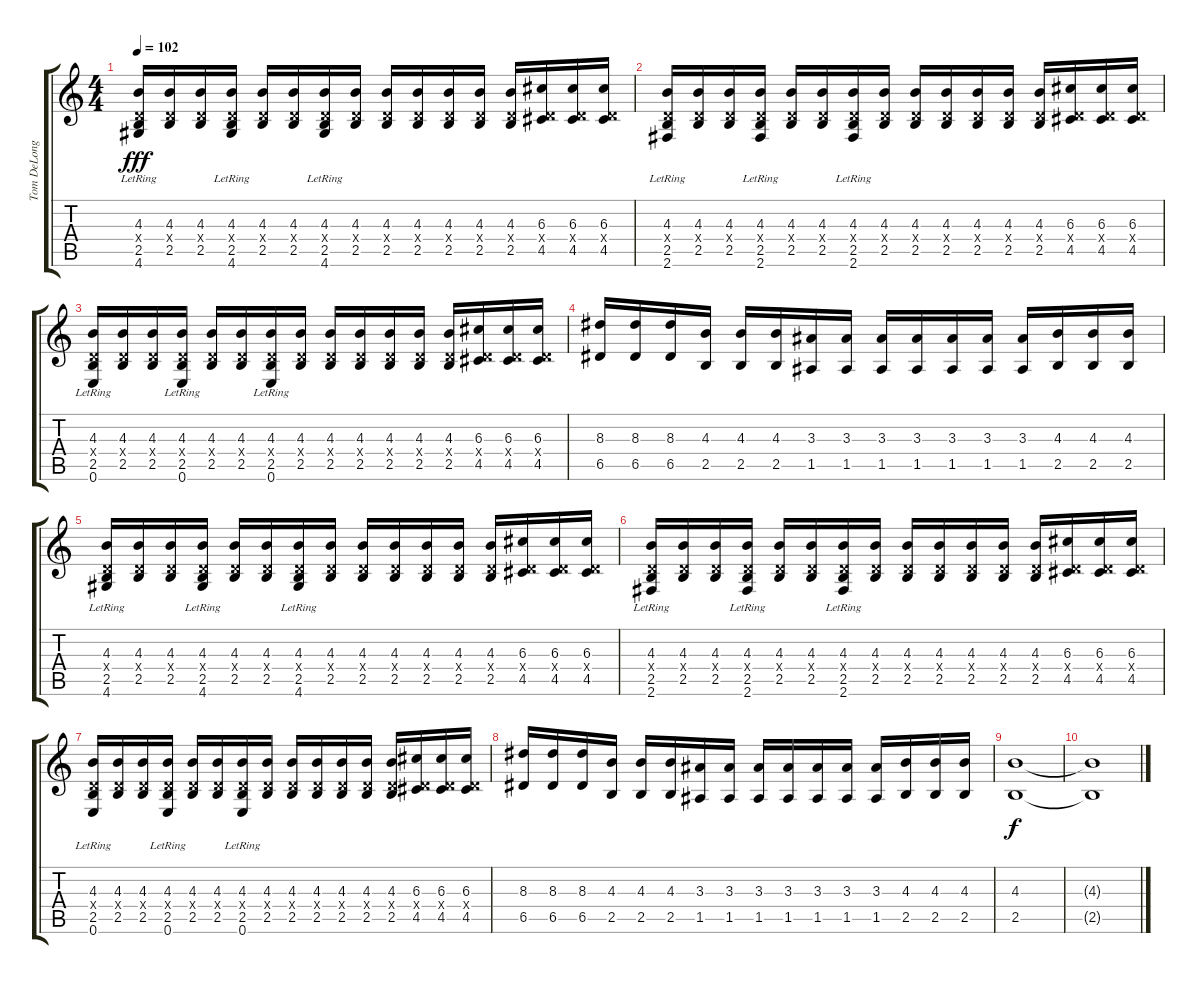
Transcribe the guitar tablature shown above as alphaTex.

\track ("Tom DeLonge" "Tom DeLong") {instrument distortionguitar}
\staff {score tabs}
\tuning (E4 B3 G3 D3 A2 E2) {hide}
\ts (4 4)
\tempo 102
\clef g2
\ks c
(4.3 0.4{x} 2.5 4.6{lr}).16{dy fff} (4.3 0.4{x} 2.5).16 (4.3 0.4{x} 2.5).16 (4.3 0.4{x} 2.5 4.6{lr}).16 (4.3 0.4{x} 2.5).16 (4.3 0.4{x} 2.5).16 (4.3 0.4{x} 2.5 4.6{lr}).16 (4.3 0.4{x} 2.5).16 (4.3 0.4{x} 2.5).16 (4.3 0.4{x} 2.5).16 (4.3 0.4{x} 2.5).16 (4.3 0.4{x} 2.5).16 (4.3 0.4{x} 2.5).16 (6.3 0.4{x} 4.5).16 (6.3 0.4{x} 4.5).16 (6.3 0.4{x} 4.5).16 |
(4.3 0.4{x} 2.5 2.6{lr}).16 (4.3 0.4{x} 2.5).16 (4.3 0.4{x} 2.5).16 (4.3 0.4{x} 2.5 2.6{lr}).16 (4.3 0.4{x} 2.5).16 (4.3 0.4{x} 2.5).16 (4.3 0.4{x} 2.5 2.6{lr}).16 (4.3 0.4{x} 2.5).16 (4.3 0.4{x} 2.5).16 (4.3 0.4{x} 2.5).16 (4.3 0.4{x} 2.5).16 (4.3 0.4{x} 2.5).16 (4.3 0.4{x} 2.5).16 (6.3 0.4{x} 4.5).16 (6.3 0.4{x} 4.5).16 (6.3 0.4{x} 4.5).16 |
(4.3 0.4{x} 2.5 0.6{lr}).16 (4.3 0.4{x} 2.5).16 (4.3 0.4{x} 2.5).16 (4.3 0.4{x} 2.5 0.6{lr}).16 (4.3 0.4{x} 2.5).16 (4.3 0.4{x} 2.5).16 (4.3 0.4{x} 2.5 0.6{lr}).16 (4.3 0.4{x} 2.5).16 (4.3 0.4{x} 2.5).16 (4.3 0.4{x} 2.5).16 (4.3 0.4{x} 2.5).16 (4.3 0.4{x} 2.5).16 (4.3 0.4{x} 2.5).16 (6.3 0.4{x} 4.5).16 (6.3 0.4{x} 4.5).16 (6.3 0.4{x} 4.5).16 |
(8.3 6.5).16 (8.3 6.5).16 (8.3 6.5).16 (4.3 2.5).16 (4.3 2.5).16 (4.3 2.5).16 (3.3 1.5).16 (3.3 1.5).16 (3.3 1.5).16 (3.3 1.5).16 (3.3 1.5).16 (3.3 1.5).16 (3.3 1.5).16 (4.3 2.5).16 (4.3 2.5).16 (4.3 2.5).16 |
(4.3 0.4{x} 2.5 4.6{lr}).16 (4.3 0.4{x} 2.5).16 (4.3 0.4{x} 2.5).16 (4.3 0.4{x} 2.5 4.6{lr}).16 (4.3 0.4{x} 2.5).16 (4.3 0.4{x} 2.5).16 (4.3 0.4{x} 2.5 4.6{lr}).16 (4.3 0.4{x} 2.5).16 (4.3 0.4{x} 2.5).16 (4.3 0.4{x} 2.5).16 (4.3 0.4{x} 2.5).16 (4.3 0.4{x} 2.5).16 (4.3 0.4{x} 2.5).16 (6.3 0.4{x} 4.5).16 (6.3 0.4{x} 4.5).16 (6.3 0.4{x} 4.5).16 |
(4.3 0.4{x} 2.5 2.6{lr}).16 (4.3 0.4{x} 2.5).16 (4.3 0.4{x} 2.5).16 (4.3 0.4{x} 2.5 2.6{lr}).16 (4.3 0.4{x} 2.5).16 (4.3 0.4{x} 2.5).16 (4.3 0.4{x} 2.5 2.6{lr}).16 (4.3 0.4{x} 2.5).16 (4.3 0.4{x} 2.5).16 (4.3 0.4{x} 2.5).16 (4.3 0.4{x} 2.5).16 (4.3 0.4{x} 2.5).16 (4.3 0.4{x} 2.5).16 (6.3 0.4{x} 4.5).16 (6.3 0.4{x} 4.5).16 (6.3 0.4{x} 4.5).16 |
(4.3 0.4{x} 2.5 0.6{lr}).16 (4.3 0.4{x} 2.5).16 (4.3 0.4{x} 2.5).16 (4.3 0.4{x} 2.5 0.6{lr}).16 (4.3 0.4{x} 2.5).16 (4.3 0.4{x} 2.5).16 (4.3 0.4{x} 2.5 0.6{lr}).16 (4.3 0.4{x} 2.5).16 (4.3 0.4{x} 2.5).16 (4.3 0.4{x} 2.5).16 (4.3 0.4{x} 2.5).16 (4.3 0.4{x} 2.5).16 (4.3 0.4{x} 2.5).16 (6.3 0.4{x} 4.5).16 (6.3 0.4{x} 4.5).16 (6.3 0.4{x} 4.5).16 |
(8.3 6.5).16 (8.3 6.5).16 (8.3 6.5).16 (4.3 2.5).16 (4.3 2.5).16 (4.3 2.5).16 (3.3 1.5).16 (3.3 1.5).16 (3.3 1.5).16 (3.3 1.5).16 (3.3 1.5).16 (3.3 1.5).16 (3.3 1.5).16 (4.3 2.5).16 (4.3 2.5).16 (4.3 2.5).16 |
(4.3 2.5).1{dy f} |
(4.3{t} 2.5{t}).1
